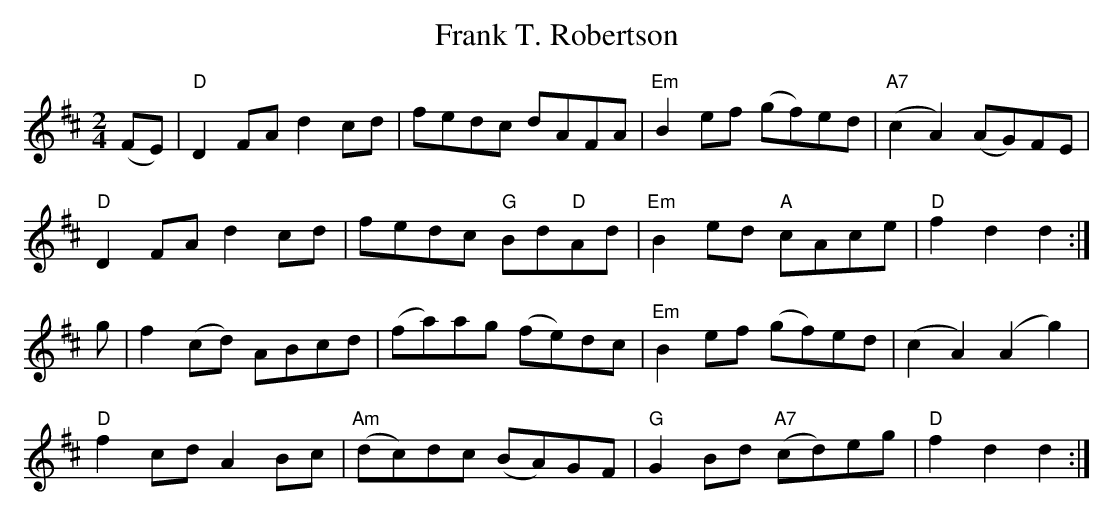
X:1
T: Frank T. Robertson
M: 2/4
L: 1/8
K: D
(FE) | "D"D2 FA d2 cd | fedc dAFA | "Em"B2 ef (gf)ed | "A7"(c2A2) (AG)FE |
"D"D2 FA d2 cd | fedc "G"Bd"D"Ad | "Em"B2 ed "A"cAce | "D"f2d2 d2 :|
g | f2 (cd) ABcd | (fa)ag (fe)dc | "Em"B2 ef (gf)ed | (c2A2)(A2g2) |
"D"f2 cd A2 Bc | "Am"(dc)dc (BA)GF | "G"G2 Bd "A7"(cd)eg | "D"f2d2 d2 :|
